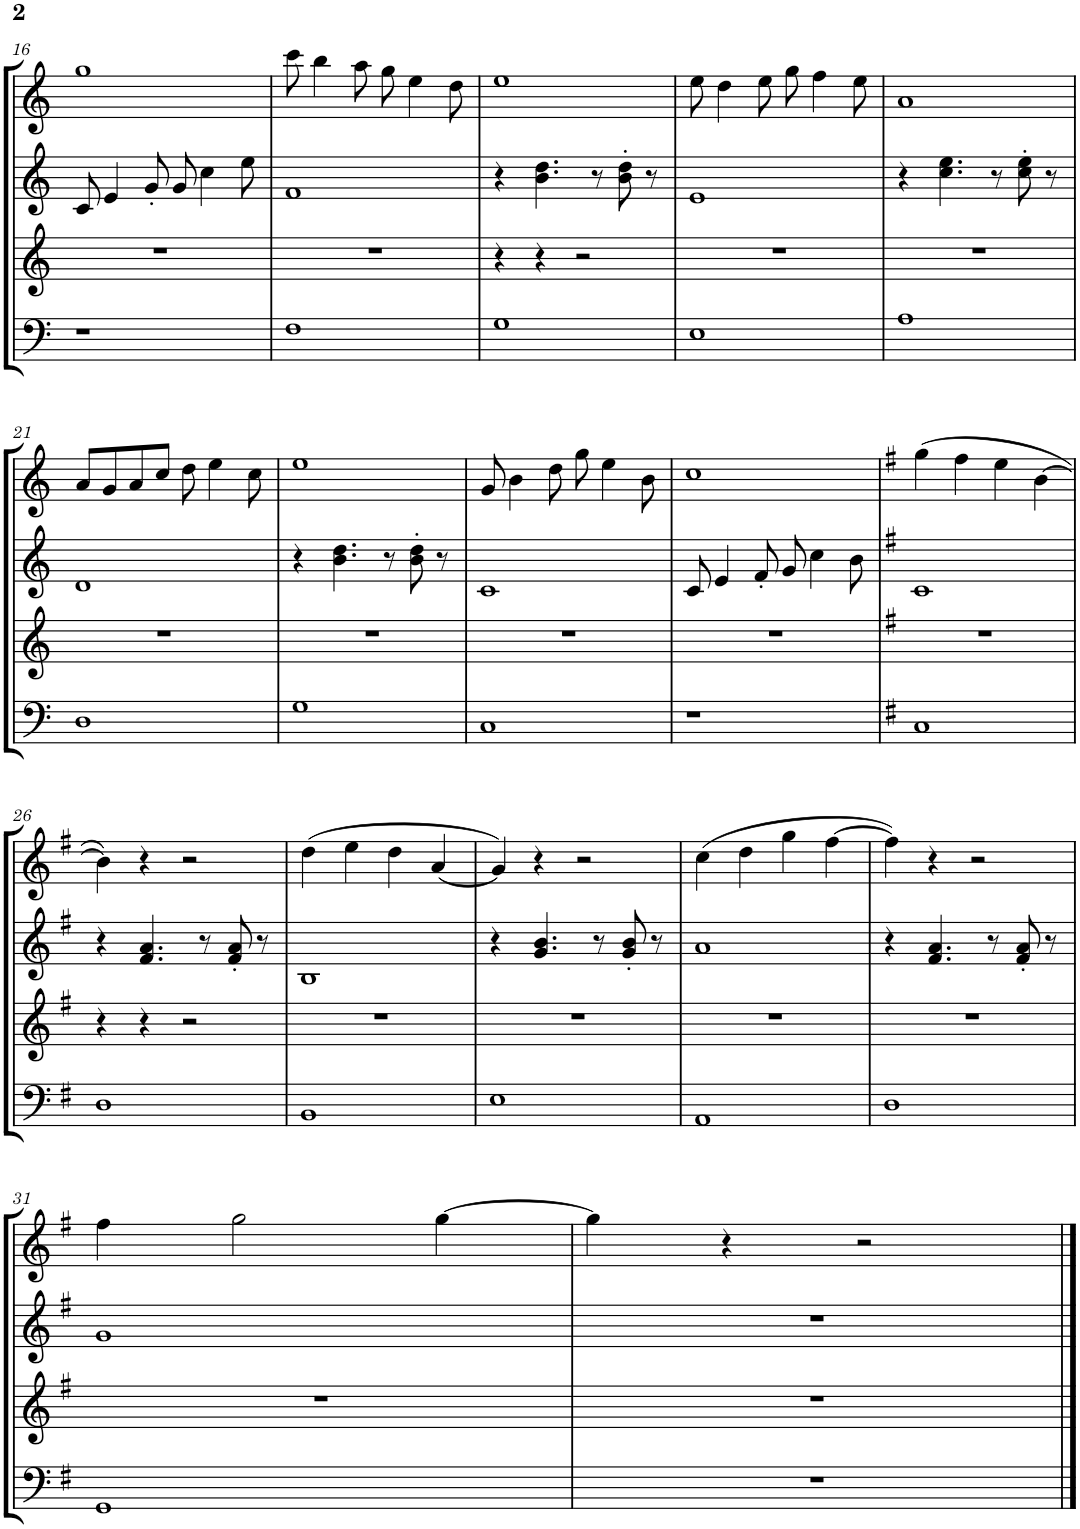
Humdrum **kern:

**kern	**kern	**kern	**kern
*part4	*part3	*part2	*part1
*staff4	*staff3	*staff2	*staff1
*I"Bassoon	*I"Bb Clarinet	*I"Oboe	*I"Flute
*I'Bsn	*I'Cl	*I'Ob	*I'Fl
!!LO:PB:g=z
*clefF4	*clefG2	*clefG2	*clefG2
*	*ITrd1c2	*	*
*k[]	*k[]	*k[]	*k[]
*M4/4	*M4/4	*M4/4	*M4/4
=16	=16	=16	=16
1r	1r	8c/	1gg
.	.	4e/	.
.	.	8g'/	.
.	.	8g/	.
.	.	4cc\	.
.	.	8ee\	.
=17	=17	=17	=17
1F	1r	1f	8ccc\
.	.	.	4bb\
.	.	.	8aa\
.	.	.	8gg\
.	.	.	4ee\
.	.	.	8dd\
=18	=18	=18	=18
1G	4r	4r	1ee
.	4r	4.b\ 4.dd\	.
.	2r	.	.
.	.	8r	.
.	.	8b\' 8dd\'	.
.	.	8r	.
=19	=19	=19	=19
1E	1r	1e	8ee\
.	.	.	4dd\
.	.	.	8ee\
.	.	.	8gg\
.	.	.	4ff\
.	.	.	8ee\
=20	=20	=20	=20
1A	1r	4r	1a
.	.	4.cc\ 4.ee\	.
.	.	8r	.
.	.	8cc\' 8ee\'	.
.	.	8r	.
!!LO:LB:g=z
=21	=21	=21	=21
1D	1r	1d	8a/L
.	.	.	8g/
.	.	.	8a/
.	.	.	8cc/J
.	.	.	8dd\
.	.	.	4ee\
.	.	.	8cc\
=22	=22	=22	=22
1G	1r	4r	1ee
.	.	4.b\ 4.dd\	.
.	.	8r	.
.	.	8b\' 8dd\'	.
.	.	8r	.
=23	=23	=23	=23
1C	1r	1c	8g/
.	.	.	4b\
.	.	.	8dd\
.	.	.	8gg\
.	.	.	4ee\
.	.	.	8b\
=24	=24	=24	=24
1r	1r	8c/	1cc
.	.	4e/	.
.	.	8f'/	.
.	.	8g/	.
.	.	4cc\	.
.	.	8b\	.
=25	=25	=25	=25
*k[f#]	*k[f#]	*k[f#]	*k[f#]
1C	1r	1c	(4gg\
.	.	.	4ff#\
.	.	.	4ee\
.	.	.	[4b\
!!LO:LB:g=z
=26	=26	=26	=26
1D	4r	4r	4b\])
.	4r	4.f#/ 4.a/	4r
.	2r	.	2r
.	.	8r	.
.	.	8f#/' 8a/'	.
.	.	8r	.
=27	=27	=27	=27
1BB	1r	1B	(4dd\
.	.	.	4ee\
.	.	.	4dd\
.	.	.	[4a/
=28	=28	=28	=28
1E	1r	4r	4a/])
.	.	4.g/ 4.b/	4r
.	.	.	2r
.	.	8r	.
.	.	8g/' 8b/'	.
.	.	8r	.
=29	=29	=29	=29
1AA	1r	1a	(4cc\
.	.	.	4dd\
.	.	.	4gg\
.	.	.	[4ff#\
=30	=30	=30	=30
1D	1r	4r	4ff#\])
.	.	4.f#/ 4.a/	4r
.	.	.	2r
.	.	8r	.
.	.	8f#/' 8a/'	.
.	.	8r	.
!!LO:LB:g=z
=31	=31	=31	=31
1GG	1r	1g	4ff#\
.	.	.	2gg\
.	.	.	[4gg\
=32	=32	=32	=32
1r	1r	1r	4gg\]
.	.	.	4r
.	.	.	2r
==	==	==	==
*-	*-	*-	*-
